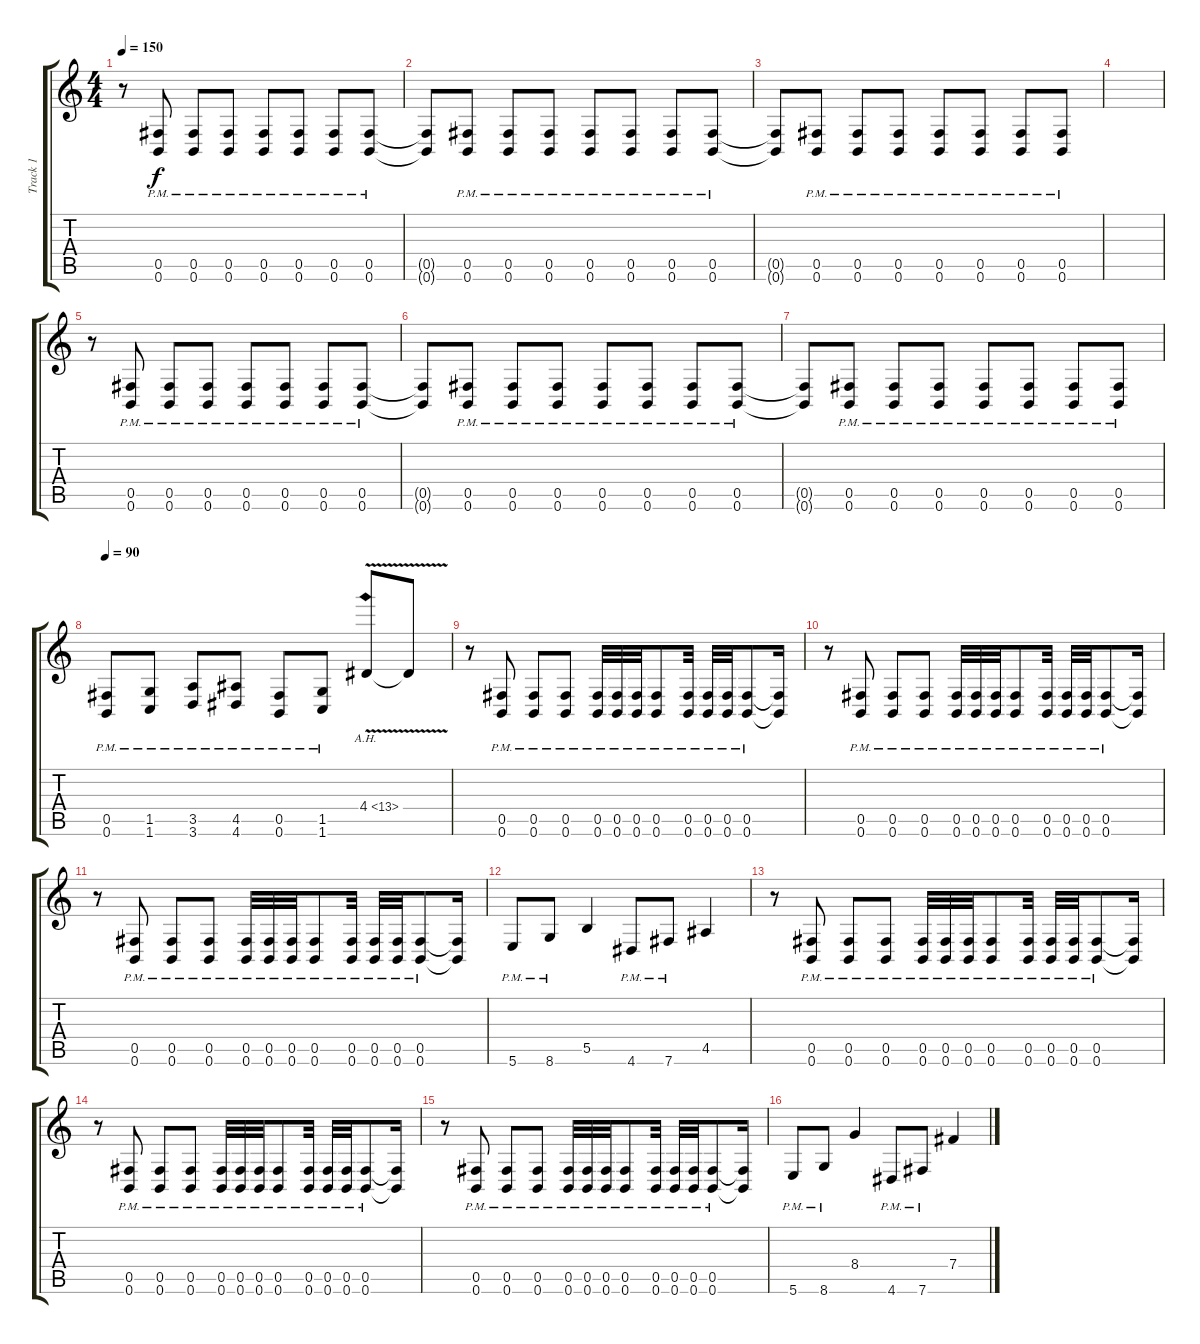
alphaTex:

\track ("Track 1" "Track 1") {instrument distortionguitar}
\staff {score tabs}
\tuning (Db4 Ab3 E3 B2 Gb2 B1) {hide}
\ts (4 4)
\tempo 150
\clef g2
\ks c
r.8{dy f} (0.5{pm} 0.6{pm}).8 (0.5{pm} 0.6{pm}).8 (0.5{pm} 0.6{pm}).8 (0.5{pm} 0.6{pm}).8 (0.5{pm} 0.6{pm}).8 (0.5{pm} 0.6{pm}).8 (0.5{pm} 0.6{pm}).8 |
(0.5{t} 0.6{t}).8 (0.5{pm} 0.6{pm}).8 (0.5{pm} 0.6{pm}).8 (0.5{pm} 0.6{pm}).8 (0.5{pm} 0.6{pm}).8 (0.5{pm} 0.6{pm}).8 (0.5{pm} 0.6{pm}).8 (0.5{pm} 0.6{pm}).8 |
(0.5{t} 0.6{t}).8 (0.5{pm} 0.6{pm}).8 (0.5{pm} 0.6{pm}).8 (0.5{pm} 0.6{pm}).8 (0.5{pm} 0.6{pm}).8 (0.5{pm} 0.6{pm}).8 (0.5{pm} 0.6{pm}).8 (0.5{pm} 0.6{pm}).8 |
|
r.8 (0.5{pm} 0.6{pm}).8 (0.5{pm} 0.6{pm}).8 (0.5{pm} 0.6{pm}).8 (0.5{pm} 0.6{pm}).8 (0.5{pm} 0.6{pm}).8 (0.5{pm} 0.6{pm}).8 (0.5{pm} 0.6{pm}).8 |
(0.5{t} 0.6{t}).8 (0.5{pm} 0.6{pm}).8 (0.5{pm} 0.6{pm}).8 (0.5{pm} 0.6{pm}).8 (0.5{pm} 0.6{pm}).8 (0.5{pm} 0.6{pm}).8 (0.5{pm} 0.6{pm}).8 (0.5{pm} 0.6{pm}).8 |
(0.5{t} 0.6{t}).8 (0.5{pm} 0.6{pm}).8 (0.5{pm} 0.6{pm}).8 (0.5{pm} 0.6{pm}).8 (0.5{pm} 0.6{pm}).8 (0.5{pm} 0.6{pm}).8 (0.5{pm} 0.6{pm}).8 (0.5{pm} 0.6{pm}).8 |
\tempo 90
(0.5{pm} 0.6{pm}).8 (1.5{pm} 1.6{pm}).8 (3.5{pm} 3.6{pm}).8 (4.5{pm} 4.6{pm}).8 (0.5{pm} 0.6{pm}).8 (1.5{pm} 1.6{pm}).8 4.4{ah 9 v}.8 4.4{t}.8 |
r.8 (0.5{pm} 0.6{pm}).8 (0.5{pm} 0.6{pm}).8 (0.5{pm} 0.6{pm}).8 (0.5{pm} 0.6{pm}).32 (0.5{pm} 0.6{pm}).32 (0.5{pm} 0.6{pm}).32 (0.5{pm} 0.6{pm}).8 (0.5{pm} 0.6{pm}).32 (0.5{pm} 0.6{pm}).32 (0.5{pm} 0.6{pm}).32 (0.5{pm} 0.6{pm}).8 (0.5{t} 0.6{t}).16 |
r.8 (0.5{pm} 0.6{pm}).8 (0.5{pm} 0.6{pm}).8 (0.5{pm} 0.6{pm}).8 (0.5{pm} 0.6{pm}).32 (0.5{pm} 0.6{pm}).32 (0.5{pm} 0.6{pm}).32 (0.5{pm} 0.6{pm}).8 (0.5{pm} 0.6{pm}).32 (0.5{pm} 0.6{pm}).32 (0.5{pm} 0.6{pm}).32 (0.5{pm} 0.6{pm}).8 (0.5{t} 0.6{t}).16 |
r.8 (0.5{pm} 0.6{pm}).8 (0.5{pm} 0.6{pm}).8 (0.5{pm} 0.6{pm}).8 (0.5{pm} 0.6{pm}).32 (0.5{pm} 0.6{pm}).32 (0.5{pm} 0.6{pm}).32 (0.5{pm} 0.6{pm}).8 (0.5{pm} 0.6{pm}).32 (0.5{pm} 0.6{pm}).32 (0.5{pm} 0.6{pm}).32 (0.5{pm} 0.6{pm}).8 (0.5{t} 0.6{t}).16 |
5.6{pm}.8 8.6{pm}.8 5.5.4 4.6{pm}.8 7.6{pm}.8 4.5.4 |
r.8 (0.5{pm} 0.6{pm}).8 (0.5{pm} 0.6{pm}).8 (0.5{pm} 0.6{pm}).8 (0.5{pm} 0.6{pm}).32 (0.5{pm} 0.6{pm}).32 (0.5{pm} 0.6{pm}).32 (0.5{pm} 0.6{pm}).8 (0.5{pm} 0.6{pm}).32 (0.5{pm} 0.6{pm}).32 (0.5{pm} 0.6{pm}).32 (0.5{pm} 0.6{pm}).8 (0.5{t} 0.6{t}).16 |
r.8 (0.5{pm} 0.6{pm}).8 (0.5{pm} 0.6{pm}).8 (0.5{pm} 0.6{pm}).8 (0.5{pm} 0.6{pm}).32 (0.5{pm} 0.6{pm}).32 (0.5{pm} 0.6{pm}).32 (0.5{pm} 0.6{pm}).8 (0.5{pm} 0.6{pm}).32 (0.5{pm} 0.6{pm}).32 (0.5{pm} 0.6{pm}).32 (0.5{pm} 0.6{pm}).8 (0.5{t} 0.6{t}).16 |
r.8 (0.5{pm} 0.6{pm}).8 (0.5{pm} 0.6{pm}).8 (0.5{pm} 0.6{pm}).8 (0.5{pm} 0.6{pm}).32 (0.5{pm} 0.6{pm}).32 (0.5{pm} 0.6{pm}).32 (0.5{pm} 0.6{pm}).8 (0.5{pm} 0.6{pm}).32 (0.5{pm} 0.6{pm}).32 (0.5{pm} 0.6{pm}).32 (0.5{pm} 0.6{pm}).8 (0.5{t} 0.6{t}).16 |
5.6{pm}.8 8.6{pm}.8 8.4.4 4.6{pm}.8 7.6{pm}.8 7.4.4
